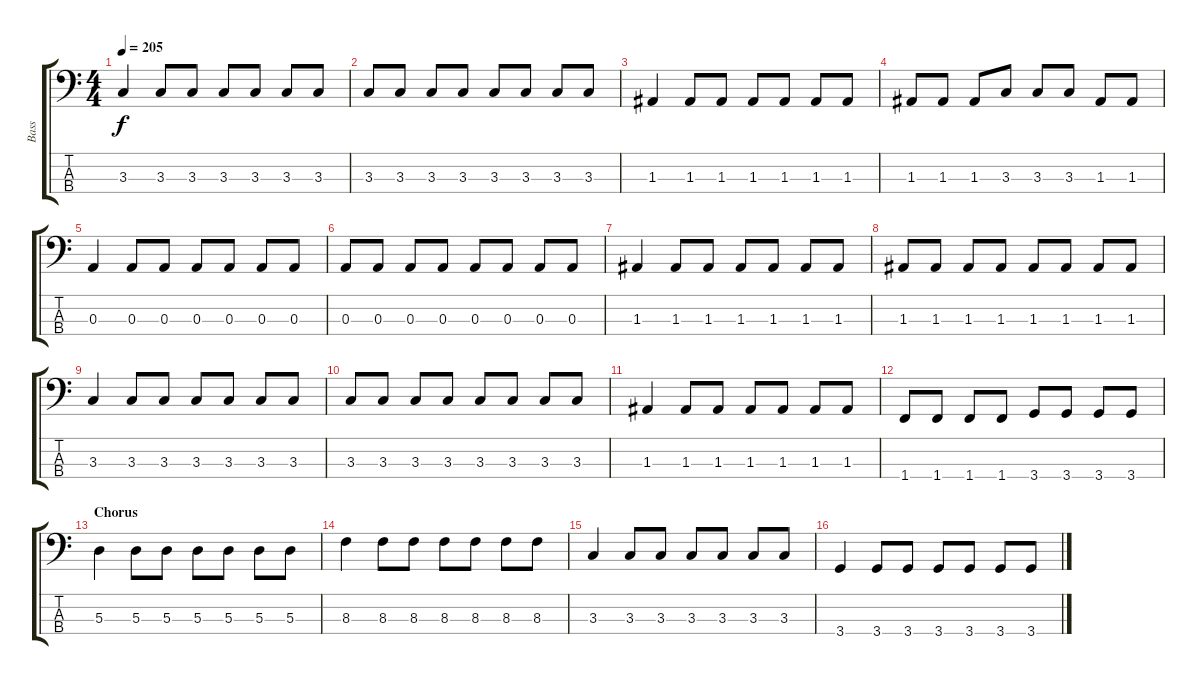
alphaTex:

\track ("Bass" "Bass") {instrument electricbassfinger}
\staff {score tabs}
\tuning (G2 D2 A1 E1) {hide}
\ts (4 4)
\tempo 205
\clef f4
\ks c
3.3.4{dy f} 3.3.8 3.3.8 3.3.8 3.3.8 3.3.8 3.3.8 |
3.3.8 3.3.8 3.3.8 3.3.8 3.3.8 3.3.8 3.3.8 3.3.8 |
1.3.4 1.3.8 1.3.8 1.3.8 1.3.8 1.3.8 1.3.8 |
1.3.8 1.3.8 1.3.8 3.3.8 3.3.8 3.3.8 1.3.8 1.3.8 |
0.3.4 0.3.8 0.3.8 0.3.8 0.3.8 0.3.8 0.3.8 |
0.3.8 0.3.8 0.3.8 0.3.8 0.3.8 0.3.8 0.3.8 0.3.8 |
1.3.4 1.3.8 1.3.8 1.3.8 1.3.8 1.3.8 1.3.8 |
1.3.8 1.3.8 1.3.8 1.3.8 1.3.8 1.3.8 1.3.8 1.3.8 |
3.3.4 3.3.8 3.3.8 3.3.8 3.3.8 3.3.8 3.3.8 |
3.3.8 3.3.8 3.3.8 3.3.8 3.3.8 3.3.8 3.3.8 3.3.8 |
1.3.4 1.3.8 1.3.8 1.3.8 1.3.8 1.3.8 1.3.8 |
1.4.8 1.4.8 1.4.8 1.4.8 3.4.8 3.4.8 3.4.8 3.4.8 |
\section ("" "Chorus")
5.3.4 5.3.8 5.3.8 5.3.8 5.3.8 5.3.8 5.3.8 |
8.3.4 8.3.8 8.3.8 8.3.8 8.3.8 8.3.8 8.3.8 |
3.3.4 3.3.8 3.3.8 3.3.8 3.3.8 3.3.8 3.3.8 |
3.4.4 3.4.8 3.4.8 3.4.8 3.4.8 3.4.8 3.4.8
